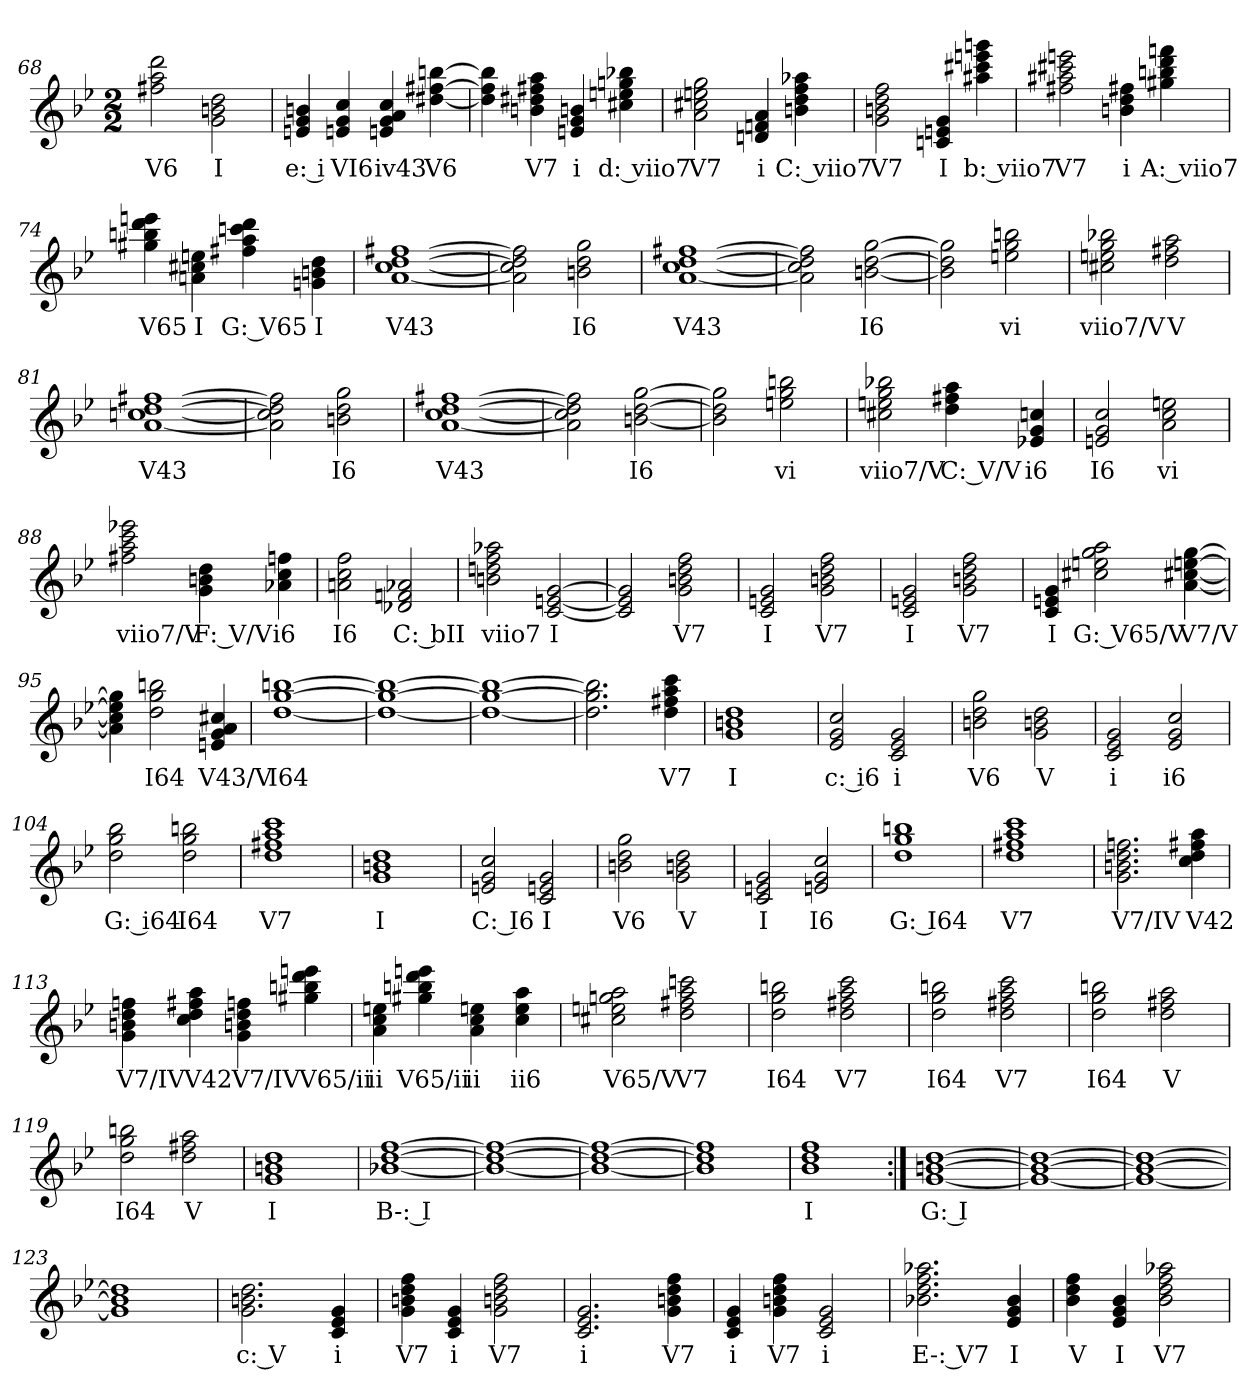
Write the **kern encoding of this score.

**kern	**text
*part1	*part1
*staff1	*staff1
*k[b-e-]	*
*B-:	*
*M2/2	*
=68	=68
2ff#X 2aa 2ddd	V6
2g 2bn 2dd	I
=69	=69
4en 4g 4bn	e: i
4en 4g 4cc	VI6
4en 4g 4a 4cc	iv43
[4dd#X [4ff#X [4bbn	V6
=70	=70
4dd#] 4ff#] 4bb]	.
4bn 4dd#X 4ff#X 4aa	V7
4en 4g 4bn	i
4cc#X 4een 4ggn 4bb-X	d: viio7
=71	=71
2a 2cc#X 2een 2gg	V7
4dn 4fn 4a	i
4bn 4dd 4ff 4aa-X	C: viio7
=72	=72
2g 2bn 2dd 2ff	V7
4cn 4en 4g	I
4aa#X 4ccc#X 4eeen 4gggn	b: viio7
=73	=73
2ff#X 2aa#X 2ccc#X 2eeen	V7
4bn 4dd 4ff#X	i
4gg#X 4bbn 4ddd 4fffn	A: viio7
=74	=74
4gg#X 4bbn 4ddd 4eeen	V65
4an 4cc#X 4een	I
4ff#X 4aa 4cccn 4ddd	G: V65
4gn 4bn 4dd	I
=75	=75
[1a [1cc [1dd [1ff#X	V43
=76	=76
2a] 2cc] 2dd] 2ff#]	.
2bn 2dd 2gg	I6
=77	=77
[1a [1cc [1dd [1ff#X	V43
=78	=78
2a] 2cc] 2dd] 2ff#]	.
[2bn [2dd [2gg	I6
=79	=79
2b] 2dd] 2gg]	.
2een 2gg 2bbn	vi
=80	=80
2cc#X 2een 2gg 2bb-X	viio7/V
2dd 2ff#X 2aa	V
=81	=81
[1a [1ccn [1dd [1ff#X	V43
=82	=82
2a] 2cc] 2dd] 2ff#]	.
2bn 2dd 2gg	I6
=83	=83
[1a [1cc [1dd [1ff#X	V43
=84	=84
2a] 2cc] 2dd] 2ff#]	.
[2bn [2dd [2gg	I6
=85	=85
2b] 2dd] 2gg]	.
2een 2gg 2bbn	vi
=86	=86
2cc#X 2een 2gg 2bb-X	viio7/V
4dd 4ff#X 4aa	C: V/V
4e-X 4g 4ccn	i6
=87	=87
2en 2g 2cc	I6
2a 2cc 2een	vi
=88	=88
2ff#X 2aa 2ccc 2eee-X	viio7/V
4g 4bn 4dd	F: V/V
4a-X 4cc 4ffn	i6
=89	=89
2an 2cc 2ff	I6
2d-X 2fn 2a-X	C: bII
=90	=90
2bn 2ddn 2ff 2aa-X	viio7
[2c [2en [2g	I
=91	=91
2c] 2e] 2g]	.
2g 2bn 2dd 2ff	V7
=92	=92
2c 2en 2g	I
2g 2bn 2dd 2ff	V7
=93	=93
2c 2en 2g	I
2g 2bn 2dd 2ff	V7
=94	=94
4c 4en 4g	I
2cc#X 2een 2gg 2aa	G: V65/V
[4a [4cc#X [4een [4gg	V7/V
=95	=95
4a] 4cc#] 4ee] 4gg]	.
2dd 2gg 2bbn	I64
4en 4g 4a 4cc#X	V43/V
=96	=96
[1dd [1gg [1bbn	I64
=97	=97
1dd_ 1gg_ 1bb_	.
=98	=98
1dd_ 1gg_ 1bb_	.
=99	=99
2.dd] 2.gg] 2.bb]	.
4dd 4ff#X 4aa 4ccc	V7
=100	=100
1g 1bn 1dd	I
=101	=101
2e- 2g 2cc	c: i6
2c 2e- 2g	i
=102	=102
2bn 2dd 2gg	V6
2g 2bn 2dd	V
=103	=103
2c 2e- 2g	i
2e- 2g 2cc	i6
=104	=104
2dd 2gg 2bb-	G: i64
2dd 2gg 2bbn	I64
=105	=105
1dd 1ff#X 1aa 1ccc	V7
=106	=106
1g 1bn 1dd	I
=107	=107
2en 2g 2cc	C: I6
2c 2en 2g	I
=108	=108
2bn 2dd 2gg	V6
2g 2bn 2dd	V
=109	=109
2c 2en 2g	I
2en 2g 2cc	I6
=110	=110
1dd 1gg 1bbn	G: I64
=111	=111
1dd 1ff#X 1aa 1ccc	V7
=112	=112
2.g 2.bn 2.dd 2.ffn	V7/IV
4cc 4dd 4ff#X 4aa	V42
=113	=113
4g 4bn 4dd 4ffn	V7/IV
4cc 4dd 4ff#X 4aa	V42
4g 4bn 4dd 4ffn	V7/IV
4gg#X 4bbn 4ddd 4eeen	V65/ii
=114	=114
4a 4cc 4een	ii
4gg#X 4bbn 4ddd 4eeen	V65/ii
4a 4cc 4een	ii
4cc 4ee 4aa	ii6
=115	=115
2cc#X 2een 2ggn 2aa	V65/V
2dd 2ff#X 2aa 2cccn	V7
=116	=116
2dd 2gg 2bbn	I64
2dd 2ff#X 2aa 2ccc	V7
=117	=117
2dd 2gg 2bbn	I64
2dd 2ff#X 2aa 2ccc	V7
=118	=118
2dd 2gg 2bbn	I64
2dd 2ff#X 2aa	V
=119	=119
2dd 2gg 2bbn	I64
2dd 2ff#X 2aa	V
=120a	=120a
1g 1bn 1dd	I
=121a	=121a
[1b-X [1dd [1ff	B-: I
=122a	=122a
1b-_ 1dd_ 1ff_	.
=123a	=123a
1b-_ 1dd_ 1ff_	.
=124a	=124a
1b-] 1dd] 1ff]	.
=125a	=125a
1b- 1dd 1ff	I
=120b:|!	=120b:|!
[1g [1bn [1dd	G: I
=121b	=121b
1g_ 1b_ 1dd_	.
=122b	=122b
1g_ 1b_ 1dd_	.
=123b	=123b
1g] 1b] 1dd]	.
=124b	=124b
2.g 2.bn 2.dd	c: V
4c 4e- 4g	i
=125	=125
4g 4bn 4dd 4ff	V7
4c 4e- 4g	i
2g 2bn 2dd 2ff	V7
=126	=126
2.c 2.e- 2.g	i
4g 4bn 4dd 4ff	V7
=127	=127
4c 4e- 4g	i
4g 4bn 4dd 4ff	V7
2c 2e- 2g	i
=128	=128
2.b-X 2.dd 2.ff 2.aa-X	E-: V7
4e- 4g 4b-	I
=129	=129
4b- 4dd 4ff	V
4e- 4g 4b-	I
2b- 2dd 2ff 2aa-X	V7
=	=
*-	*-
